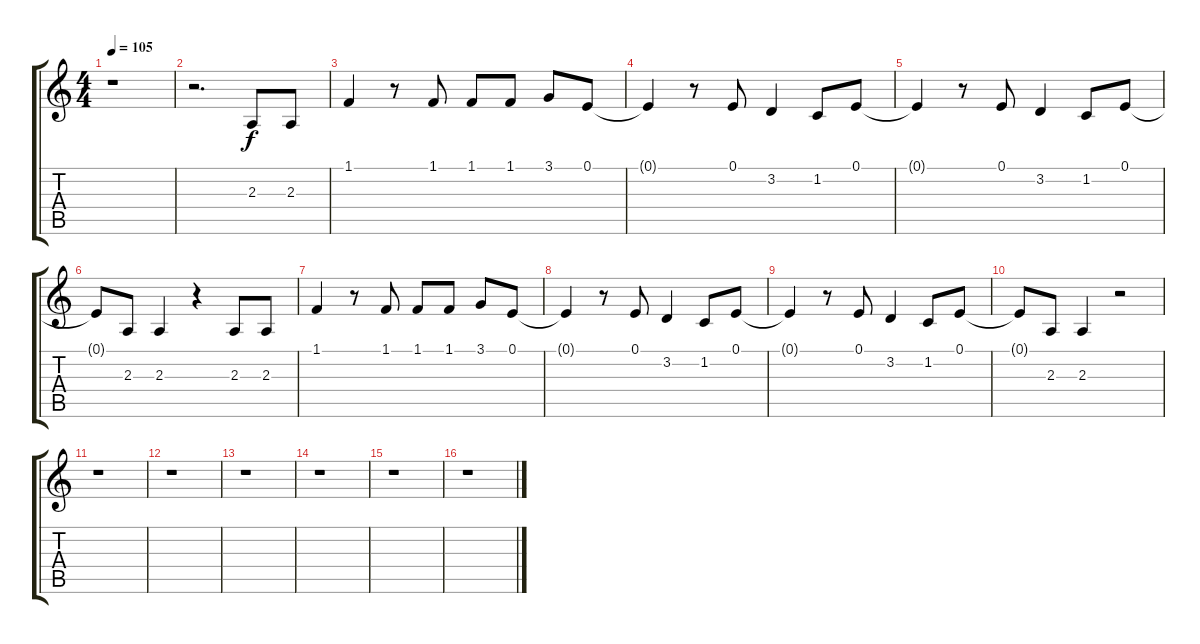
\track "" {instrument whistle}
\staff {score tabs}
\tuning (E4 B3 G3 D3 A2 E2) {hide}
\ts (4 4)
\tempo 105
\clef g2
\ks c
r.1{dy f} |
r.2{d} 2.3.8 2.3.8 |
1.1.4 r.8 1.1.8 1.1.8 1.1.8 3.1.8 0.1.8 |
0.1{t}.4 r.8 0.1.8 3.2.4 1.2.8 0.1.8 |
0.1{t}.4 r.8 0.1.8 3.2.4 1.2.8 0.1.8 |
0.1{t}.8 2.3.8 2.3.4 r.4 2.3.8 2.3.8 |
1.1.4 r.8 1.1.8 1.1.8 1.1.8 3.1.8 0.1.8 |
0.1{t}.4 r.8 0.1.8 3.2.4 1.2.8 0.1.8 |
0.1{t}.4 r.8 0.1.8 3.2.4 1.2.8 0.1.8 |
0.1{t}.8 2.3.8 2.3.4 r.2 |
r.1 |
r.1 |
r.1 |
r.1 |
r.1 |
r.1
